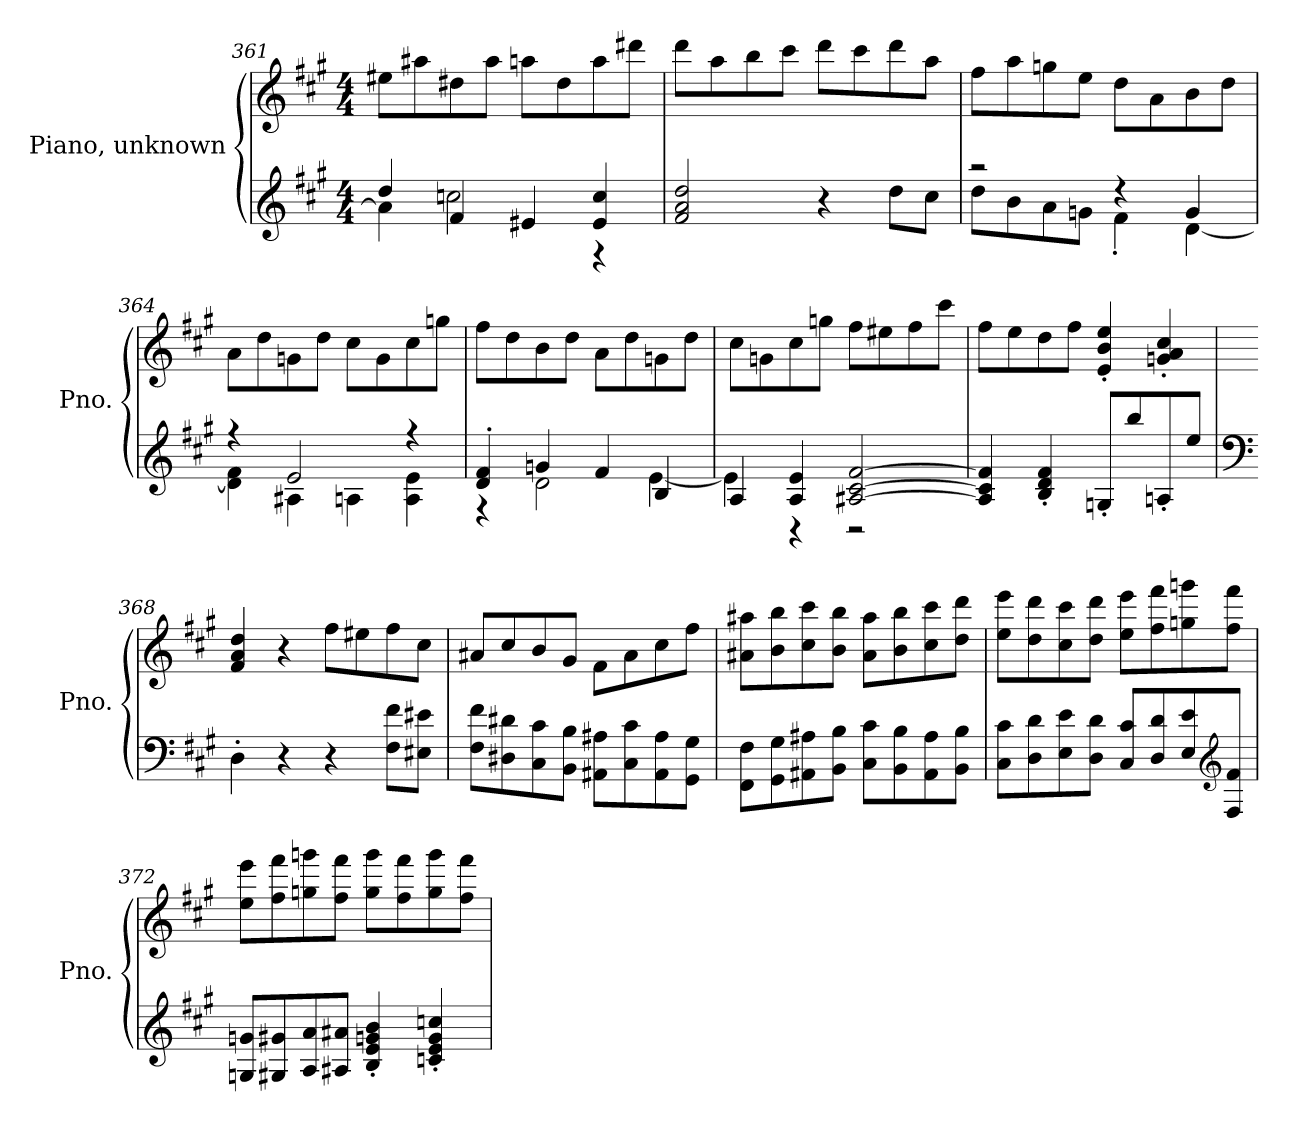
**kern	**kern
*part1	*part1
*staff2	*staff1
*I"Piano, unknown	*
*I'Pno.	*
*clefG2	*clefG2
*k[f#c#g#]	*k[f#c#g#]
*M4/4	*M4/4
=361	=361
*^	*
4dd/	4a#\]	8ee#X\L
.	.	8aa#X\
4f#/	2ccn\	8dd#X\
.	.	8aa#\J
4e#X/	.	8aan\L
.	.	8dd#\
4e#/ 4cc/	4r	8aa\
.	.	8ddd#X\J
*v	*v	*
!!LO:LB:g=z
=362	=362
2f#/ 2a/ 2dd/	8ddd\L
.	8aa\
.	8bb\
.	8ccc#\J
4r	8ddd\L
.	8ccc#\
8dd\L	8ddd\
8cc#\J	8aa\J
=363	=363
*^	*
2r	8dd\L	8ff#\L
.	8b\	8aa\
.	8a\	8ggn\
.	8gn\J	8ee\J
4r	4f#'\	8dd\L
.	.	8a\
4g/	[4d\	8b\
.	.	8dd\J
=364	=364	=364
4r	4d\] 4f#\	8a\L
.	.	8dd\
2e/	4A#X\	8gn\
.	.	8dd\J
.	4An\	8cc#\L
.	.	8g\
4r	4A\ 4e\	8cc#\
.	.	8ggn\J
=365	=365	=365
4d/' 4f#/'	4r	8ff#\L
.	.	8dd\
4gn/	2d\	8b\
.	.	8dd\J
4f#/	.	8a\L
.	.	8dd\
4B/	[4e\	8gn\
.	.	8dd\J
!!LO:LB:g=z
=366	=366	=366
4A/	4e\]	8cc#\L
.	.	8gn\
4A/ 4e/	4r	8cc#\
.	.	8ggn\J
[2A#X/ [2c#/ [2f#/	2r	8ff#\L
.	.	8ee#X\
.	.	8ff#\
.	.	8ccc#\J
*v	*v	*
=367	=367
4A#/] 4c#/] 4f#/]	8ff#\L
.	8ee\
4B/' 4d/' 4f#/'	8dd\
.	8ff#\J
8Gn'/L	4e/' 4b/' 4ee/'
8bb/	.
8An'/	4gn/' 4a/' 4cc#/'
8ee/J	.
=368	=368
*clefF4	*
4D'\	4f#/ 4a/ 4dd/
4r	4r
4r	8ff#\L
.	8ee#X\
8F#\ 8f#\L	8ff#\
8E#X\ 8e#X\J	8cc#\J
=369	=369
8F#\ 8f#\L	8a#X/L
8D#X\ 8d#X\	8cc#/
8C#\ 8c#\	8b/
8BB\ 8B\J	8g#/J
8AA#X\ 8A#X\L	8f#\L
8C#\ 8c#\	8a#\
8AA#\ 8A#\	8cc#\
8GG#\ 8G#\J	8ff#\J
!!LO:LB:g=z
=370	=370
8FF#\ 8F#\L	8a#X\ 8aa#X\L
8GG#\ 8G#\	8b\ 8bb\
8AA#X\ 8A#X\	8cc#\ 8ccc#\
8BB\ 8B\J	8b\ 8bb\J
8C#\ 8c#\L	8a#\ 8aa#\L
8BB\ 8B\	8b\ 8bb\
8AA#\ 8A#\	8cc#\ 8ccc#\
8BB\ 8B\J	8dd\ 8ddd\J
=371	=371
8C#\ 8c#\L	8ee\ 8eee\L
8D\ 8d\	8dd\ 8ddd\
8E\ 8e\	8cc#\ 8ccc#\
8D\ 8d\J	8dd\ 8ddd\J
8C#/ 8c#/L	8ee\ 8eee\L
8D/ 8d/	8ff#\ 8fff#\
8E/ 8e/	8ggn\ 8gggn\
*clefG2	*
8F#/ 8f#/J	8ff#\ 8fff#\J
=372	=372
8Gn/ 8gn/L	8ee\ 8eee\L
8G#X/ 8g#X/	8ff#\ 8fff#\
8A/ 8a/	8ggn\ 8gggn\
8A#X/ 8a#X/J	8ff#\ 8fff#\J
4B/' 4e/' 4gn/' 4b/'	8gg\ 8ggg\L
.	8ff#\ 8fff#\
4cn/' 4e/' 4g/' 4ccn/'	8gg\ 8ggg\
.	8ff#\ 8fff#\J
=	=
*-	*-
